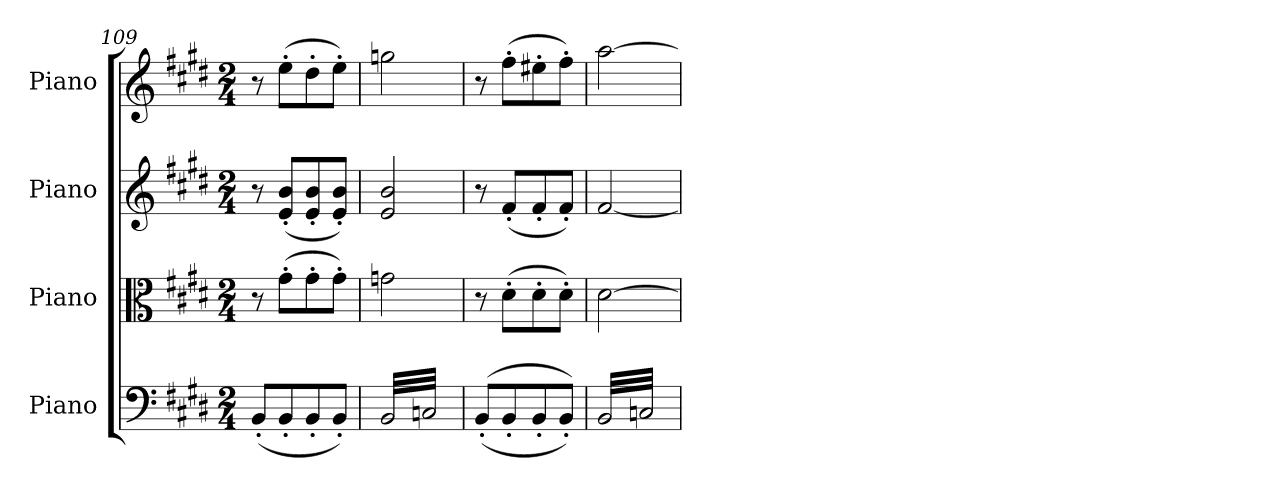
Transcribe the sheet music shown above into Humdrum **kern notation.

**kern	**kern	**kern	**kern
*part4	*part3	*part2	*part1
*staff4	*staff3	*staff2	*staff1
*I"Piano	*I"Piano	*I"Piano	*I"Piano
*I'Pno	*I'Pno	*I'Pno	*I'Pno
*clefF4	*clefC3	*clefG2	*clefG2
*k[f#c#g#d#]	*k[f#c#g#d#]	*k[f#c#g#d#]	*k[f#c#g#d#]
*M2/4	*M2/4	*M2/4	*M2/4
=109	=109	=109	=109
(8BB'/L	8r	8r	8r
8BB'/	(8g#'\L	(8e/' 8b/'L	(8ee'\L
8BB'/	8g#'\	8e/' 8b/'	8dd#'\
8BB'/J)	8g#'\J)	8e/' 8b/'J)	8ee'\J)
=110	=110	=110	=110
*tremolo	*	*	*
32BB/LLL	2gn\	2e/ 2b/	2ggn\
32Cn/	.	.	.
32BB/	.	.	.
32Cn/	.	.	.
32BB/	.	.	.
32Cn/	.	.	.
32BB/	.	.	.
32Cn/	.	.	.
32BB/	.	.	.
32Cn/	.	.	.
32BB/	.	.	.
32Cn/	.	.	.
32BB/	.	.	.
32Cn/	.	.	.
32BB/	.	.	.
32Cn/JJJ	.	.	.
*Xtremolo	*	*	*
=111	=111	=111	=111
((8BB'/L	8r	8r	8r
.	.	.	.
.	.	.	.
.	.	.	.
8BB'/	(8d#'\L	(8f#'/L	(8ff#'\L
.	.	.	.
.	.	.	.
.	.	.	.
8BB'/	8d#'\	8f#'/	8ee#X'\
8BB'/J))	8d#'\J)	8f#'/J)	8ff#'\J)
=112	=112	=112	=112
*tremolo	*	*	*
32BB/LLL	[2d#\	[2f#/	[2aa\
32Cn/	.	.	.
32BB/	.	.	.
32Cn/	.	.	.
32BB/	.	.	.
32Cn/	.	.	.
32BB/	.	.	.
32Cn/	.	.	.
32BB/	.	.	.
32Cn/	.	.	.
32BB/	.	.	.
32Cn/	.	.	.
32BB/	.	.	.
32Cn/	.	.	.
32BB/	.	.	.
32Cn/JJJ	.	.	.
*Xtremolo	*	*	*
.	.	.	.
.	.	.	.
.	.	.	.
.	.	.	.
.	.	.	.
.	.	.	.
.	.	.	.
.	.	.	.
=	=	=	=
*-	*-	*-	*-
